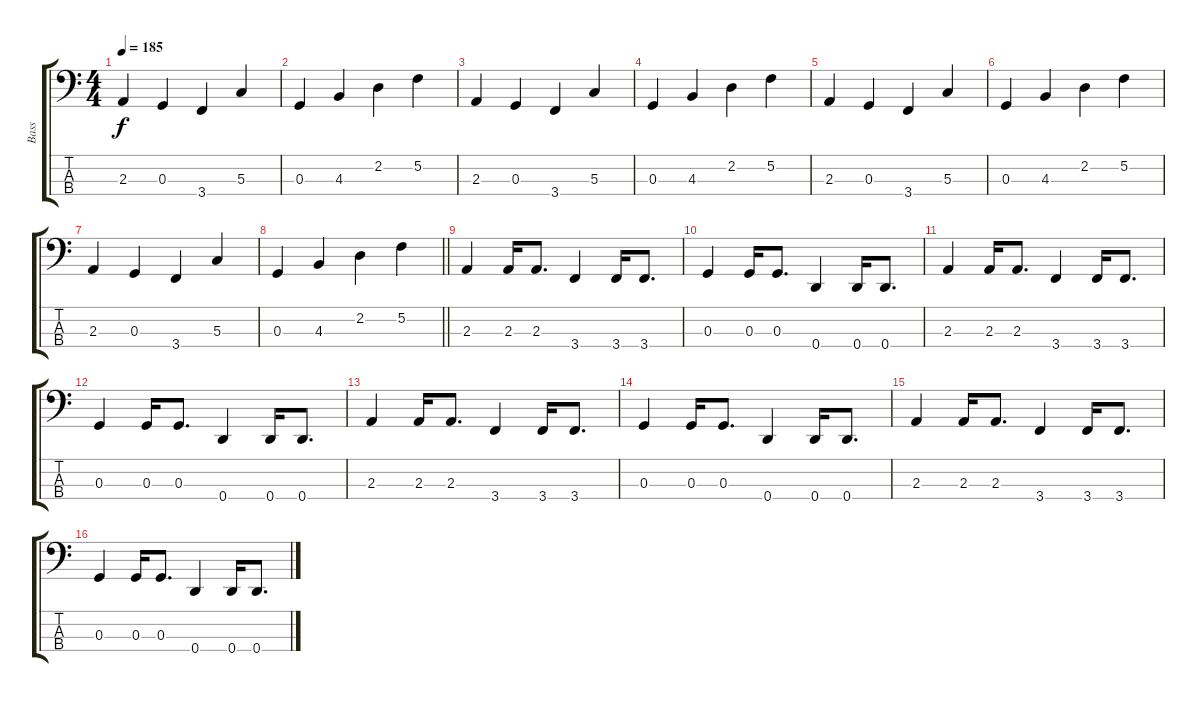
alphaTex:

\track ("Bass" "Bass") {instrument acousticguitarsteel}
\staff {score tabs}
\tuning (F2 C2 G1 D1) {hide}
\ts (4 4)
\tempo 185
\clef f4
\ks c
2.3.4{dy f} 0.3.4 3.4.4 5.3.4 |
0.3.4 4.3.4 2.2.4 5.2.4 |
2.3.4 0.3.4 3.4.4 5.3.4 |
0.3.4 4.3.4 2.2.4 5.2.4 |
2.3.4 0.3.4 3.4.4 5.3.4 |
0.3.4 4.3.4 2.2.4 5.2.4 |
2.3.4 0.3.4 3.4.4 5.3.4 |
\barLineRight lightlight
0.3.4 4.3.4 2.2.4 5.2.4 |
2.3.4 2.3.16 2.3.8{d} 3.4.4 3.4.16 3.4.8{d} |
0.3.4 0.3.16 0.3.8{d} 0.4.4 0.4.16 0.4.8{d} |
2.3.4 2.3.16 2.3.8{d} 3.4.4 3.4.16 3.4.8{d} |
0.3.4 0.3.16 0.3.8{d} 0.4.4 0.4.16 0.4.8{d} |
2.3.4 2.3.16 2.3.8{d} 3.4.4 3.4.16 3.4.8{d} |
0.3.4 0.3.16 0.3.8{d} 0.4.4 0.4.16 0.4.8{d} |
2.3.4 2.3.16 2.3.8{d} 3.4.4 3.4.16 3.4.8{d} |
0.3.4 0.3.16 0.3.8{d} 0.4.4 0.4.16 0.4.8{d}
